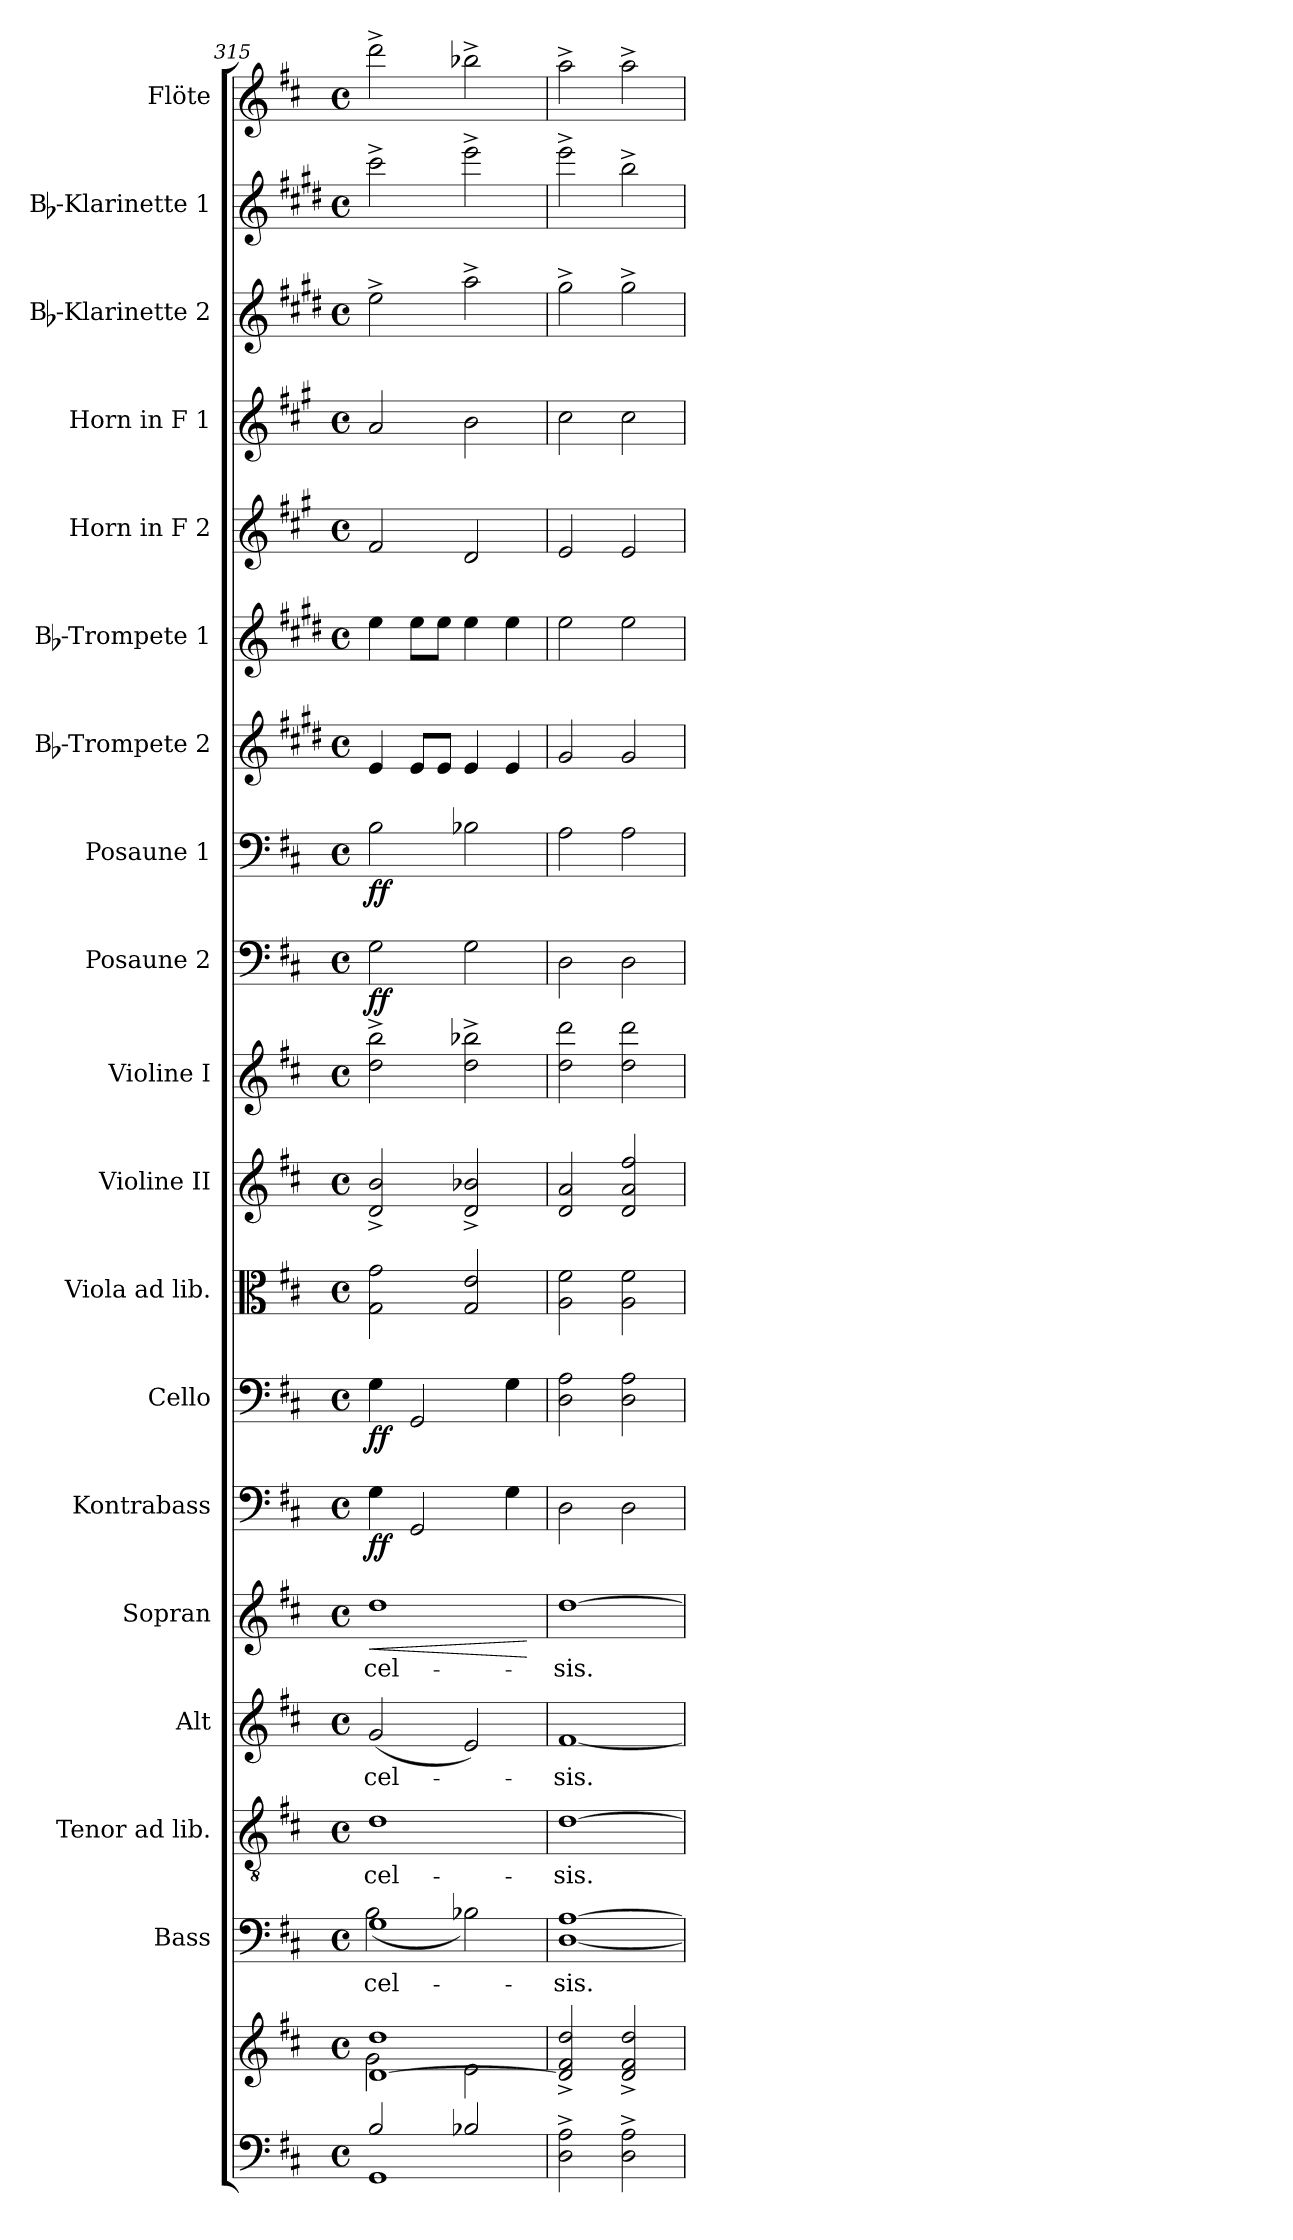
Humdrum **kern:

**kern	**kern	**kern	**text	**kern	**text	**kern	**text	**kern	**text	**dynam	**kern	**dynam	**kern	**dynam	**kern	**kern	**kern	**kern	**dynam	**kern	**dynam	**kern	**kern	**kern	**kern	**kern	**kern	**kern
*part19	*part19	*part18	*part18	*part17	*part17	*part16	*part16	*part15	*part15	*part15	*part14	*part14	*part13	*part13	*part12	*part11	*part10	*part9	*part9	*part8	*part8	*part7	*part6	*part5	*part4	*part3	*part2	*part1
*staff20	*staff19	*staff18	*staff18	*staff17	*staff17	*staff16	*staff16	*staff15	*staff15	*staff15	*staff14	*staff14	*staff13	*staff13	*staff12	*staff11	*staff10	*staff9	*staff9	*staff8	*staff8	*staff7	*staff6	*staff5	*staff4	*staff3	*staff2	*staff1
*	*	*I"Bass	*	*I"Tenor ad lib.	*	*I"Alt	*	*I"Sopran	*	*	*I"Kontrabass	*	*I"Cello	*	*I"Viola ad lib.	*I"Violine II	*I"Violine I	*I"Posaune 2	*	*I"Posaune 1	*	*I"Bb-Trompete 2	*I"Bb-Trompete 1	*I"Horn in F 2	*I"Horn in F 1	*I"Bb-Klarinette 2	*I"Bb-Klarinette 1	*I"Flöte
*	*	*I'B.	*	*I'T.	*	*I'A.	*	*I'S.	*	*	*I'Kb.	*	*	*	*I'Vla.	*I'Vl. II	*I'Vl. I	*I'Pos. 2	*	*I'Pos. 1	*	*I'Bb Trp. 2	*I'Bb Trp. 1	*	*	*I'Bb Kl. 2	*I'Bb Kl. 1	*I'Fl.
*clefF4	*clefG2	*clefF4	*	*clefGv2	*	*clefG2	*	*clefG2	*	*	*clefF4	*	*clefF4	*	*clefC3	*clefG2	*clefG2	*clefF4	*	*clefF4	*	*clefG2	*clefG2	*clefG2	*clefG2	*clefG2	*clefG2	*clefG2
*	*	*	*	*	*	*	*	*	*	*	*ITrd7c12	*	*	*	*	*	*	*	*	*	*	*ITrd1c2	*ITrd1c2	*ITrd4c7	*ITrd4c7	*ITrd1c2	*ITrd1c2	*
*k[f#c#]	*k[f#c#]	*k[f#c#]	*	*k[f#c#]	*	*k[f#c#]	*	*k[f#c#]	*	*	*k[f#c#]	*	*k[f#c#]	*	*k[f#c#]	*k[f#c#]	*k[f#c#]	*k[f#c#]	*	*k[f#c#]	*	*k[f#c#]	*k[f#c#]	*k[f#c#]	*k[f#c#]	*k[f#c#]	*k[f#c#]	*k[f#c#]
*D:	*D:	*D:	*	*D:	*	*D:	*	*D:	*	*	*D:	*	*D:	*	*D:	*D:	*D:	*D:	*	*D:	*	*D:	*D:	*D:	*D:	*D:	*D:	*D:
*M4/4	*M4/4	*M4/4	*	*M4/4	*	*M4/4	*	*M4/4	*	*	*M4/4	*	*M4/4	*	*M4/4	*M4/4	*M4/4	*M4/4	*	*M4/4	*	*M4/4	*M4/4	*M4/4	*M4/4	*M4/4	*M4/4	*M4/4
*met(c)	*met(c)	*met(c)	*	*met(c)	*	*met(c)	*	*met(c)	*	*	*met(c)	*	*met(c)	*	*met(c)	*met(c)	*met(c)	*met(c)	*	*met(c)	*	*met(c)	*met(c)	*met(c)	*met(c)	*met(c)	*met(c)	*met(c)
=315	=315	=315	=315	=315	=315	=315	=315	=315	=315	=315	=315	=315	=315	=315	=315	=315	=315	=315	=315	=315	=315	=315	=315	=315	=315	=315	=315	=315
*^	*^	*	*	*	*	*	*	*	*	*	*	*	*	*	*	*	*	*	*	*	*	*	*	*	*	*	*	*
!	!	!	!	!	!LO:LY:b	!	!LO:LY:b	!	!LO:LY:b	!	!LO:LY:b	!LO:HP:b	!	!	!	!	!	!	!	!	!	!	!	!	!	!	!	!	!	!
*	*	*	*	*^	*	*	*	*	*	*	*	*	*	*	*	*	*	*	*	*	*	*	*	*	*	*	*	*	*	*
!	!	!	!	!	!	!	!	!	!	!	!	!	!LO:HP:n=1:b	!	!LO:DY:b	!	!LO:DY:b	!	!	!	!	!LO:DY:b	!	!LO:DY:b	!	!	!	!	!	!	!
2B/	1GG	[<1d 1dd	2g\	1G	(>2B\	-cel-	1d	-cel-	(<2g/	-cel-	1dd	-cel-	< >	4GG\	ff	4G\	ff	2G\ 2g\	2d/^< 2b/^<	2dd\^> 2bb\^>	2G\	ff	2B\	ff	4d/	4dd\	2B/	2d/	2dd^>\	2bb^>\	2ddd^>\
.	.	.	.	.	.	.	.	.	.	.	.	.	.	2GGG/	.	2GG/	.	.	.	.	.	.	.	.	8d/L	8dd\L	.	.	.	.	.
.	.	.	.	.	.	.	.	.	.	.	.	.	.	.	.	.	.	.	.	.	.	.	.	.	8d/J	8dd\J	.	.	.	.	.
2B-X/	.	.	2e\	.	2B-X\)	.	.	.	2e/)	.	.	.	.	.	.	.	.	2G/ 2e/	2d/^< 2b-X/^<	2dd\^> 2bb-X\^>	2G\	.	2B-X\	.	4d/	4dd\	2G/	2e\	2gg^>\	2ddd^>\	2bb-X^>\
.	.	.	.	.	.	.	.	.	.	.	.	.	.	4GG\	.	4G\	.	.	.	.	.	.	.	.	4d/	4dd\	.	.	.	.	.
*v	*v	*	*	*v	*v	*	*	*	*	*	*	*	*	*	*	*	*	*	*	*	*	*	*	*	*	*	*	*	*	*	*
*	*v	*v	*	*	*	*	*	*	*	*	*	*	*	*	*	*	*	*	*	*	*	*	*	*	*	*	*	*	*
.	.	.	.	.	.	.	.	.	.	[	.	.	.	.	.	.	.	.	.	.	.	.	.	.	.	.	.	.
=316	=316	=316	=316	=316	=316	=316	=316	=316	=316	=316	=316	=316	=316	=316	=316	=316	=316	=316	=316	=316	=316	=316	=316	=316	=316	=316	=316	=316
!	!	!	!LO:LY:b	!	!LO:LY:b	!	!LO:LY:b	!	!LO:LY:b	!	!	!	!	!	!	!	!	!	!	!	!	!	!	!	!	!	!	!
*	*	*^	*	*	*	*	*	*	*	*	*	*	*	*	*	*	*	*	*	*	*	*	*	*	*	*	*	*
2D\^> 2A\^>	2d/]^< 2f#/^< 2dd/^<	[>1A	[<1D	-sis.	[1d	-sis.	[1f#	-sis.	[1dd	-sis.	.	2DD\	.	2D\ 2A\	.	2A\ 2f#\	2d/ 2a/	2dd\ 2ddd\	2D\	.	2A\	.	2f#/	2dd\	2A/	2f#\	2ff#^>\	2ddd^>\	2aa^>\
2D\^> 2A\^>	2d/^< 2f#/^< 2dd/^<	.	.	.	.	.	.	.	.	.	.	2DD\	.	2D\ 2A\	.	2A\ 2f#\	2d/ 2a/ 2ff#/	2dd\ 2ddd\	2D\	.	2A\	.	2f#/	2dd\	2A/	2f#\	2ff#^>\	2aa^>\	2aa^>\
*	*	*v	*v	*	*	*	*	*	*	*	*	*	*	*	*	*	*	*	*	*	*	*	*	*	*	*	*	*	*
.	.	.	.	.	.	.	.	.	.	]	.	.	.	.	.	.	.	.	.	.	.	.	.	.	.	.	.	.
=	=	=	=	=	=	=	=	=	=	=	=	=	=	=	=	=	=	=	=	=	=	=	=	=	=	=	=	=
*-	*-	*-	*-	*-	*-	*-	*-	*-	*-	*-	*-	*-	*-	*-	*-	*-	*-	*-	*-	*-	*-	*-	*-	*-	*-	*-	*-	*-
